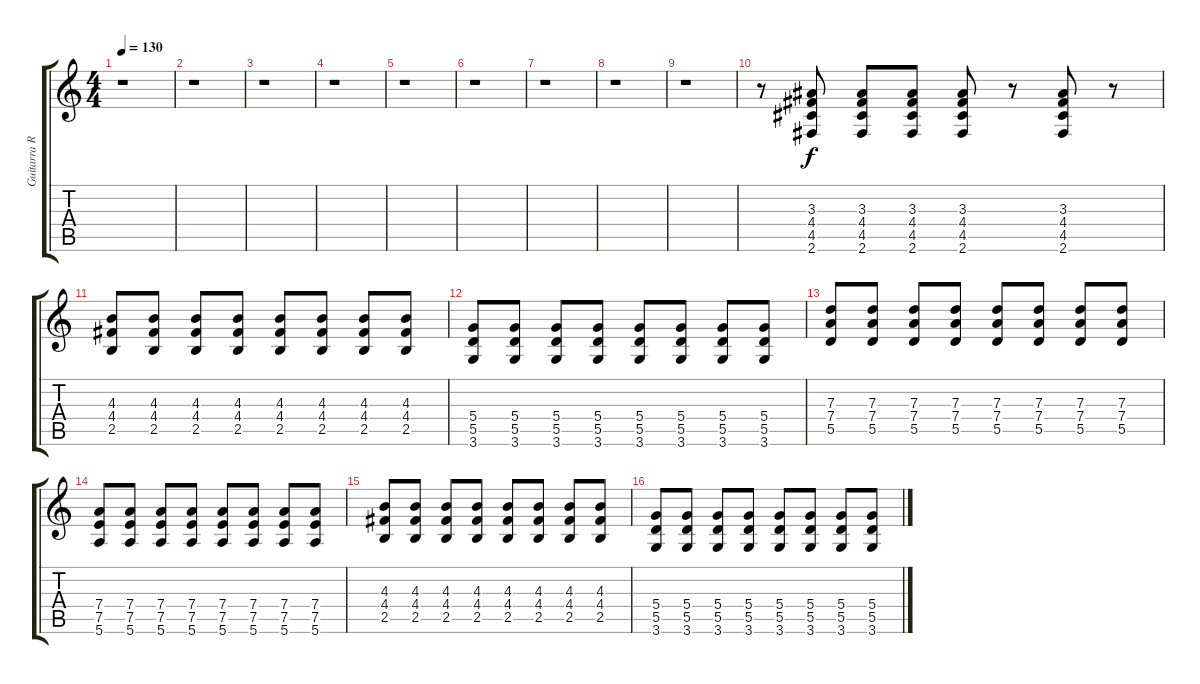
\track ("" "Guitarra R") {instrument overdrivenguitar}
\staff {score tabs}
\tuning (E4 B3 G3 D3 A2 E2) {hide}
\ts (4 4)
\tempo 130
\clef g2
\ks c
r.1{dy f} |
r.1 |
r.1 |
r.1 |
r.1 |
r.1 |
r.1 |
r.1 |
r.1 |
r.8 (3.3 4.4 4.5 2.6).8 (3.3 4.4 4.5 2.6).8 (3.3 4.4 4.5 2.6).8 (3.3 4.4 4.5 2.6).8 r.8 (3.3 4.4 4.5 2.6).8 r.8 |
(4.3 4.4 2.5).8 (4.3 4.4 2.5).8 (4.3 4.4 2.5).8 (4.3 4.4 2.5).8 (4.3 4.4 2.5).8 (4.3 4.4 2.5).8 (4.3 4.4 2.5).8 (4.3 4.4 2.5).8 |
(5.4 5.5 3.6).8 (5.4 5.5 3.6).8 (5.4 5.5 3.6).8 (5.4 5.5 3.6).8 (5.4 5.5 3.6).8 (5.4 5.5 3.6).8 (5.4 5.5 3.6).8 (5.4 5.5 3.6).8 |
(7.3 7.4 5.5).8 (7.3 7.4 5.5).8 (7.3 7.4 5.5).8 (7.3 7.4 5.5).8 (7.3 7.4 5.5).8 (7.3 7.4 5.5).8 (7.3 7.4 5.5).8 (7.3 7.4 5.5).8 |
(7.4 7.5 5.6).8 (7.4 7.5 5.6).8 (7.4 7.5 5.6).8 (7.4 7.5 5.6).8 (7.4 7.5 5.6).8 (7.4 7.5 5.6).8 (7.4 7.5 5.6).8 (7.4 7.5 5.6).8 |
(4.3 4.4 2.5).8 (4.3 4.4 2.5).8 (4.3 4.4 2.5).8 (4.3 4.4 2.5).8 (4.3 4.4 2.5).8 (4.3 4.4 2.5).8 (4.3 4.4 2.5).8 (4.3 4.4 2.5).8 |
(5.4 5.5 3.6).8 (5.4 5.5 3.6).8 (5.4 5.5 3.6).8 (5.4 5.5 3.6).8 (5.4 5.5 3.6).8 (5.4 5.5 3.6).8 (5.4 5.5 3.6).8 (5.4 5.5 3.6).8
